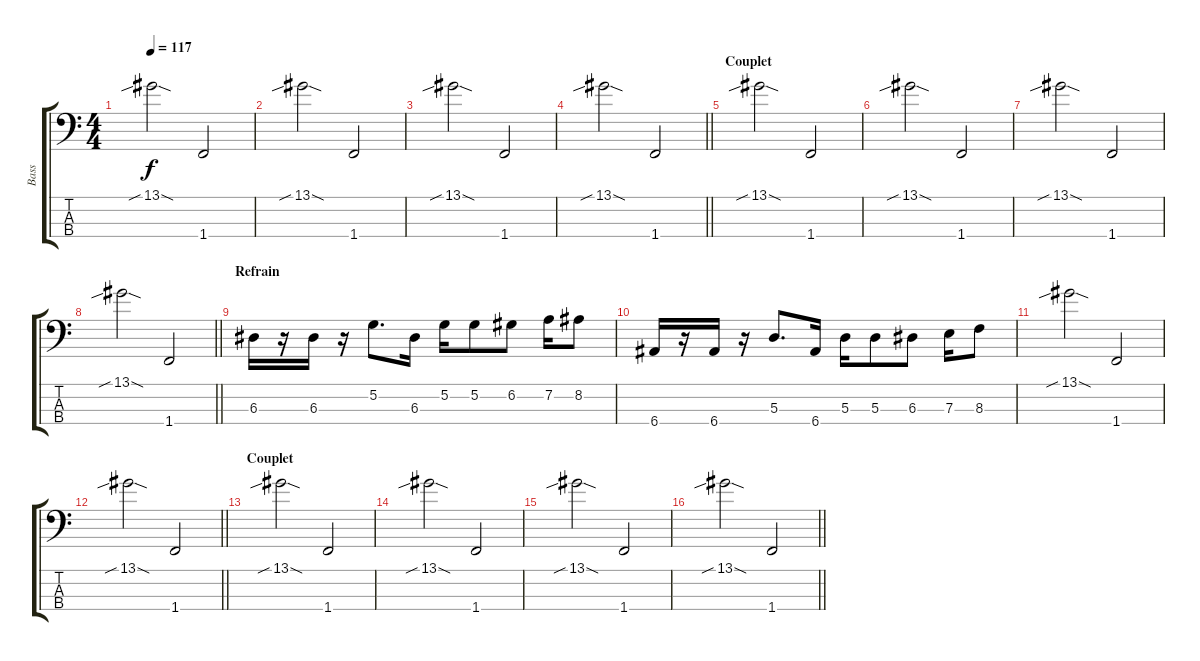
\track ("Bass" "Bass") {instrument electricbassfinger}
\staff {score tabs}
\tuning (G2 D2 A1 E1) {hide}
\ts (4 4)
\tempo 117
\clef f4
\ks c
13.1{sib sod}.2{dy f} 1.4.2 |
13.1{sib sod}.2 1.4.2 |
13.1{sib sod}.2 1.4.2 |
\barLineRight lightlight
13.1{sib sod}.2 1.4.2 |
\section ("" "Couplet")
13.1{sib sod}.2 1.4.2 |
13.1{sib sod}.2 1.4.2 |
13.1{sib sod}.2 1.4.2 |
\barLineRight lightlight
13.1{sib sod}.2 1.4.2 |
\section ("" "Refrain")
6.3.16 r.16 6.3.16 r.16 5.2.8{d} 6.3.16 5.2.16 5.2.8 6.2.8 7.2.16 8.2.8 |
6.4.16 r.16 6.4.16 r.16 5.3.8{d} 6.4.16 5.3.16 5.3.8 6.3.8 7.3.16 8.3.8 |
13.1{sib sod}.2 1.4.2 |
\barLineRight lightlight
13.1{sib sod}.2 1.4.2 |
\section ("" "Couplet")
13.1{sib sod}.2 1.4.2 |
13.1{sib sod}.2 1.4.2 |
13.1{sib sod}.2 1.4.2 |
\barLineRight lightlight
13.1{sib sod}.2 1.4.2
